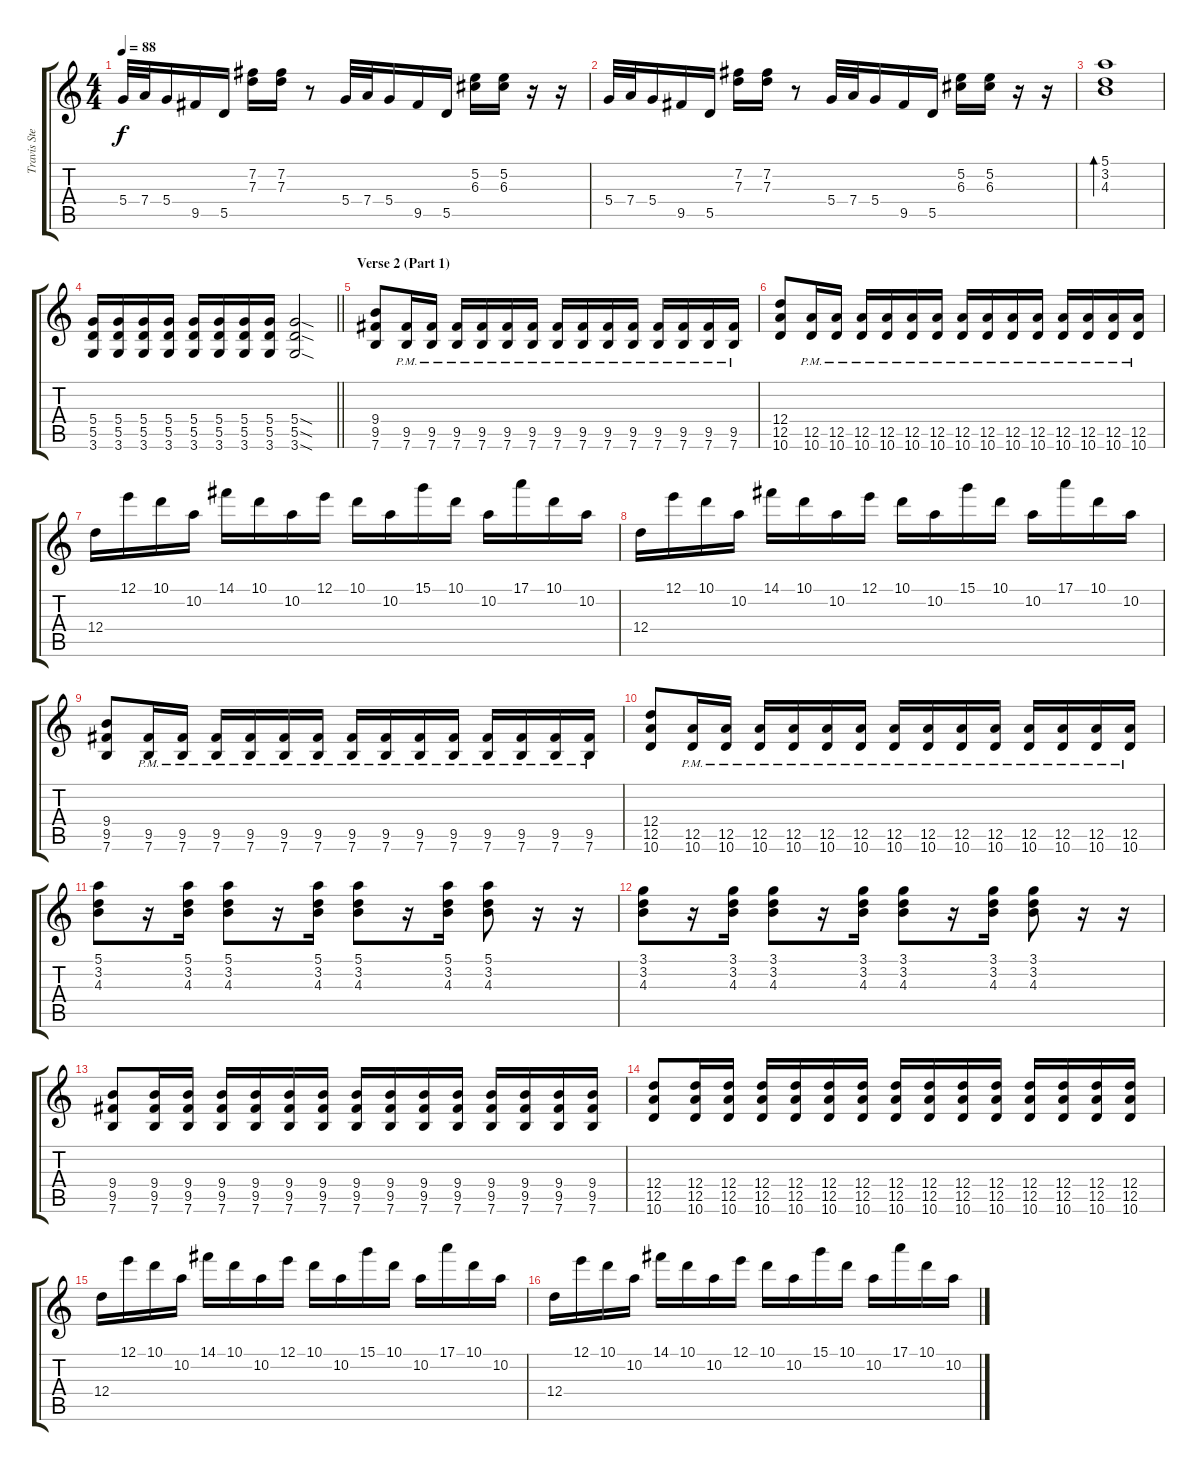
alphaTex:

\track ("Travis Stever (Lead Guitar)" "Travis Ste") {instrument distortionguitar}
\staff {score tabs}
\tuning (E4 B3 G3 D3 A2 E2) {hide}
\ts (4 4)
\tempo 88
\clef g2
\ks c
5.4.32{dy f} 7.4.32 5.4.16 9.5.16 5.5.16 (7.2 7.3).16 (7.2 7.3).16 r.8 5.4.32 7.4.32 5.4.16 9.5.16 5.5.16 (5.2 6.3).16 (5.2 6.3).16 r.16 r.16 |
5.4.32 7.4.32 5.4.16 9.5.16 5.5.16 (7.2 7.3).16 (7.2 7.3).16 r.8 5.4.32 7.4.32 5.4.16 9.5.16 5.5.16 (5.2 6.3).16 (5.2 6.3).16 r.16 r.16 |
(5.1 3.2 4.3).1{bd 240} |
\barLineRight lightlight
(5.4 5.5 3.6).16 (5.4 5.5 3.6).16 (5.4 5.5 3.6).16 (5.4 5.5 3.6).16 (5.4 5.5 3.6).16 (5.4 5.5 3.6).16 (5.4 5.5 3.6).16 (5.4 5.5 3.6).16 (5.4{sod} 5.5{sod} 3.6{sod}).2 |
\section ("" "Verse 2 (Part 1)")
(9.4 9.5 7.6).8 (9.5{pm} 7.6{pm}).16 (9.5{pm} 7.6{pm}).16 (9.5{pm} 7.6{pm}).16 (9.5{pm} 7.6{pm}).16 (9.5{pm} 7.6{pm}).16 (9.5{pm} 7.6{pm}).16 (9.5{pm} 7.6{pm}).16 (9.5{pm} 7.6{pm}).16 (9.5{pm} 7.6{pm}).16 (9.5{pm} 7.6{pm}).16 (9.5{pm} 7.6{pm}).16 (9.5{pm} 7.6{pm}).16 (9.5{pm} 7.6{pm}).16 (9.5{pm} 7.6{pm}).16 |
(12.4 12.5 10.6).8 (12.5{pm} 10.6{pm}).16 (12.5{pm} 10.6{pm}).16 (12.5{pm} 10.6{pm}).16 (12.5{pm} 10.6{pm}).16 (12.5{pm} 10.6{pm}).16 (12.5{pm} 10.6{pm}).16 (12.5{pm} 10.6{pm}).16 (12.5{pm} 10.6{pm}).16 (12.5{pm} 10.6{pm}).16 (12.5{pm} 10.6{pm}).16 (12.5{pm} 10.6{pm}).16 (12.5{pm} 10.6{pm}).16 (12.5{pm} 10.6{pm}).16 (12.5{pm} 10.6{pm}).16 |
12.4.16 12.1.16 10.1.16 10.2.16 14.1.16 10.1.16 10.2.16 12.1.16 10.1.16 10.2.16 15.1.16 10.1.16 10.2.16 17.1.16 10.1.16 10.2.16 |
12.4.16 12.1.16 10.1.16 10.2.16 14.1.16 10.1.16 10.2.16 12.1.16 10.1.16 10.2.16 15.1.16 10.1.16 10.2.16 17.1.16 10.1.16 10.2.16 |
(9.4 9.5 7.6).8 (9.5{pm} 7.6{pm}).16 (9.5{pm} 7.6{pm}).16 (9.5{pm} 7.6{pm}).16 (9.5{pm} 7.6{pm}).16 (9.5{pm} 7.6{pm}).16 (9.5{pm} 7.6{pm}).16 (9.5{pm} 7.6{pm}).16 (9.5{pm} 7.6{pm}).16 (9.5{pm} 7.6{pm}).16 (9.5{pm} 7.6{pm}).16 (9.5{pm} 7.6{pm}).16 (9.5{pm} 7.6{pm}).16 (9.5{pm} 7.6{pm}).16 (9.5{pm} 7.6{pm}).16 |
(12.4 12.5 10.6).8 (12.5{pm} 10.6{pm}).16 (12.5{pm} 10.6{pm}).16 (12.5{pm} 10.6{pm}).16 (12.5{pm} 10.6{pm}).16 (12.5{pm} 10.6{pm}).16 (12.5{pm} 10.6{pm}).16 (12.5{pm} 10.6{pm}).16 (12.5{pm} 10.6{pm}).16 (12.5{pm} 10.6{pm}).16 (12.5{pm} 10.6{pm}).16 (12.5{pm} 10.6{pm}).16 (12.5{pm} 10.6{pm}).16 (12.5{pm} 10.6{pm}).16 (12.5{pm} 10.6{pm}).16 |
(5.1 3.2 4.3).8 r.16 (5.1 3.2 4.3).16 (5.1 3.2 4.3).8 r.16 (5.1 3.2 4.3).16 (5.1 3.2 4.3).8 r.16 (5.1 3.2 4.3).16 (5.1 3.2 4.3).8 r.16 r.16 |
(3.1 3.2 4.3).8 r.16 (3.1 3.2 4.3).16 (3.1 3.2 4.3).8 r.16 (3.1 3.2 4.3).16 (3.1 3.2 4.3).8 r.16 (3.1 3.2 4.3).16 (3.1 3.2 4.3).8 r.16 r.16 |
(9.4 9.5 7.6).8 (9.4 9.5 7.6).16 (9.4 9.5 7.6).16 (9.4 9.5 7.6).16 (9.4 9.5 7.6).16 (9.4 9.5 7.6).16 (9.4 9.5 7.6).16 (9.4 9.5 7.6).16 (9.4 9.5 7.6).16 (9.4 9.5 7.6).16 (9.4 9.5 7.6).16 (9.4 9.5 7.6).16 (9.4 9.5 7.6).16 (9.4 9.5 7.6).16 (9.4 9.5 7.6).16 |
(12.4 12.5 10.6).8 (12.4 12.5 10.6).16 (12.4 12.5 10.6).16 (12.4 12.5 10.6).16 (12.4 12.5 10.6).16 (12.4 12.5 10.6).16 (12.4 12.5 10.6).16 (12.4 12.5 10.6).16 (12.4 12.5 10.6).16 (12.4 12.5 10.6).16 (12.4 12.5 10.6).16 (12.4 12.5 10.6).16 (12.4 12.5 10.6).16 (12.4 12.5 10.6).16 (12.4 12.5 10.6).16 |
12.4.16 12.1.16 10.1.16 10.2.16 14.1.16 10.1.16 10.2.16 12.1.16 10.1.16 10.2.16 15.1.16 10.1.16 10.2.16 17.1.16 10.1.16 10.2.16 |
12.4.16 12.1.16 10.1.16 10.2.16 14.1.16 10.1.16 10.2.16 12.1.16 10.1.16 10.2.16 15.1.16 10.1.16 10.2.16 17.1.16 10.1.16 10.2.16
